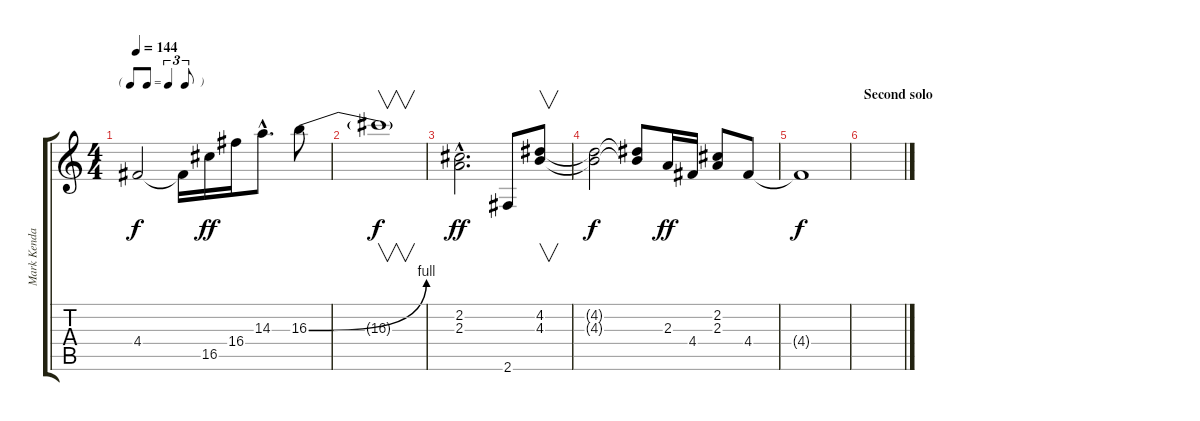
\track ("Mark Kendall (clean)" "Mark Kenda") {instrument electricguitarclean}
\staff {score tabs}
\tuning (E4 B3 G3 D3 A2 E2) {hide}
\ts (4 4)
\tf triplet8th
\tempo 144
\clef g2
\ks c
4.4{t}.2{dy f} 4.4{t}.16 16.5.16{dy ff} 16.4.16 14.3{hac}.8{d} 16.3{be (bend 0 0 60 4)}.8 |
16.3{t}.1{v dy f} |
(2.2{hac} 2.3{hac}).2{d dy ff} 2.6.8 (4.2 4.3).8{v} |
(4.2{t} 4.3{t}).2{dy f} (4.2{t} 4.3{t}).8 2.3.16{dy ff} 4.4.16 (2.2 2.3).8 4.4.8 |
4.4{t}.1{dy f} |
\section ("" "Second solo")
